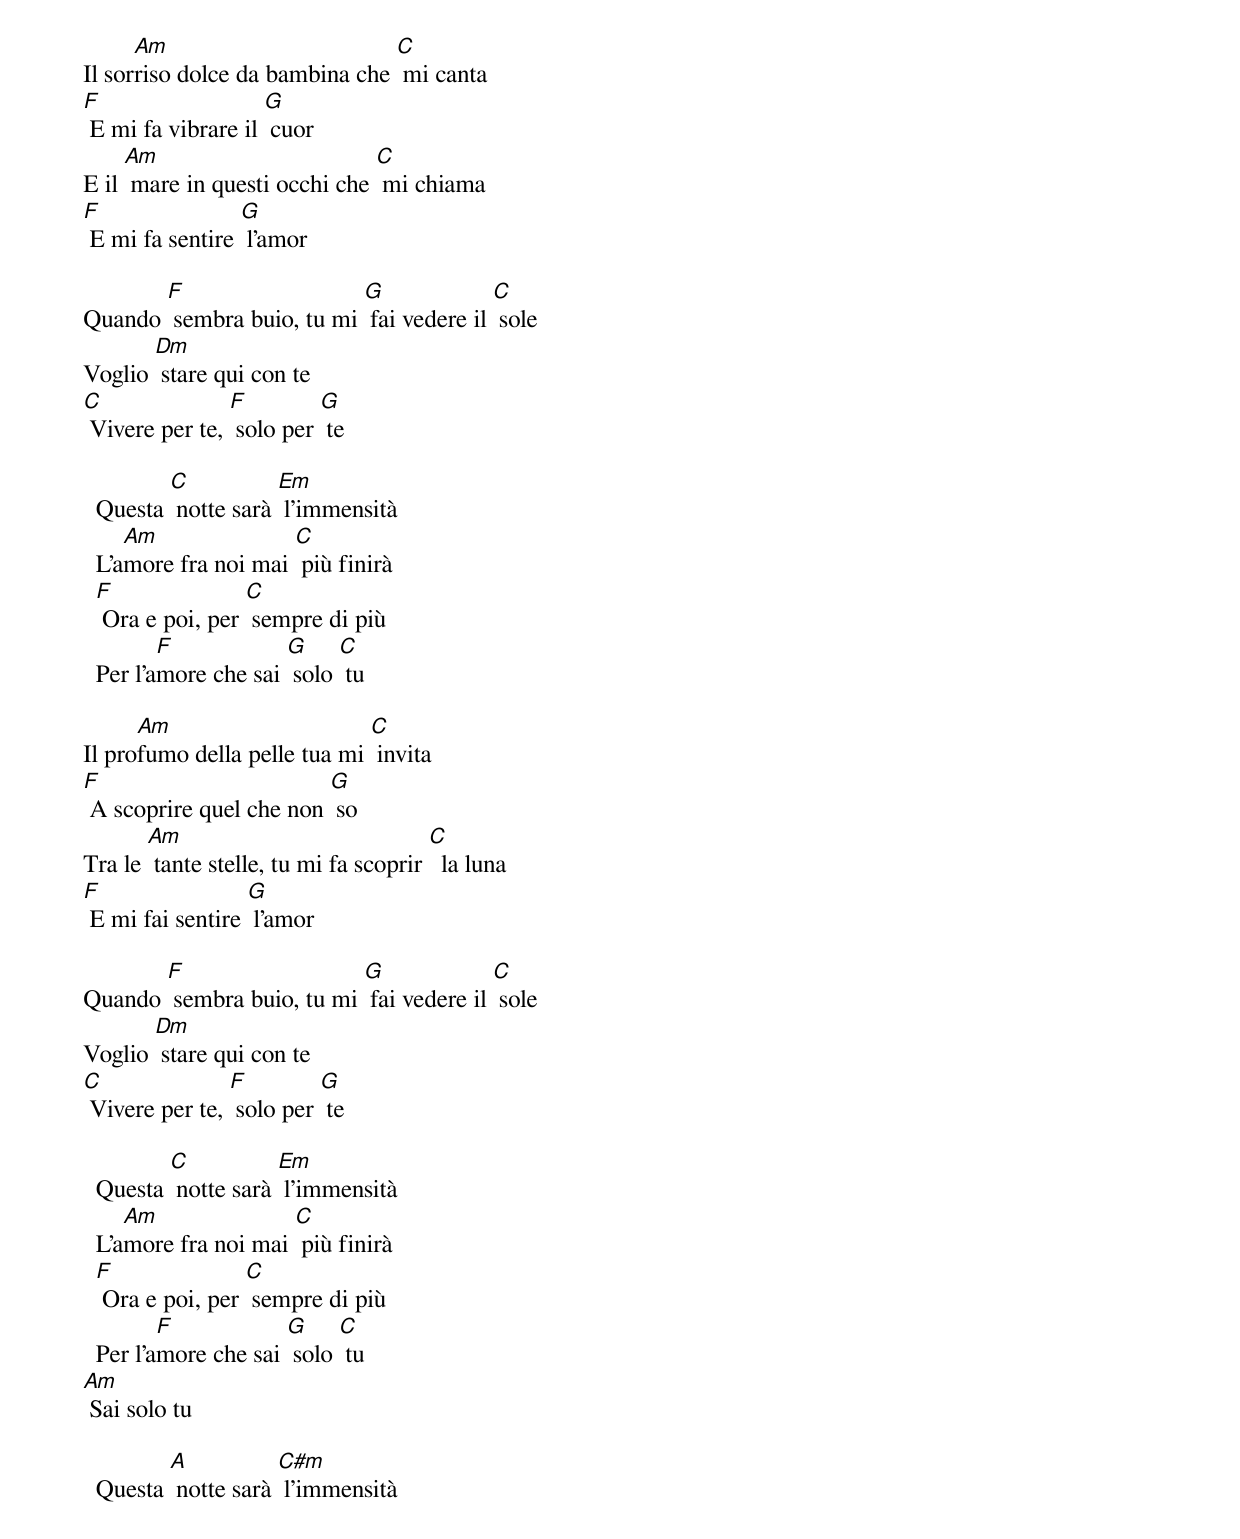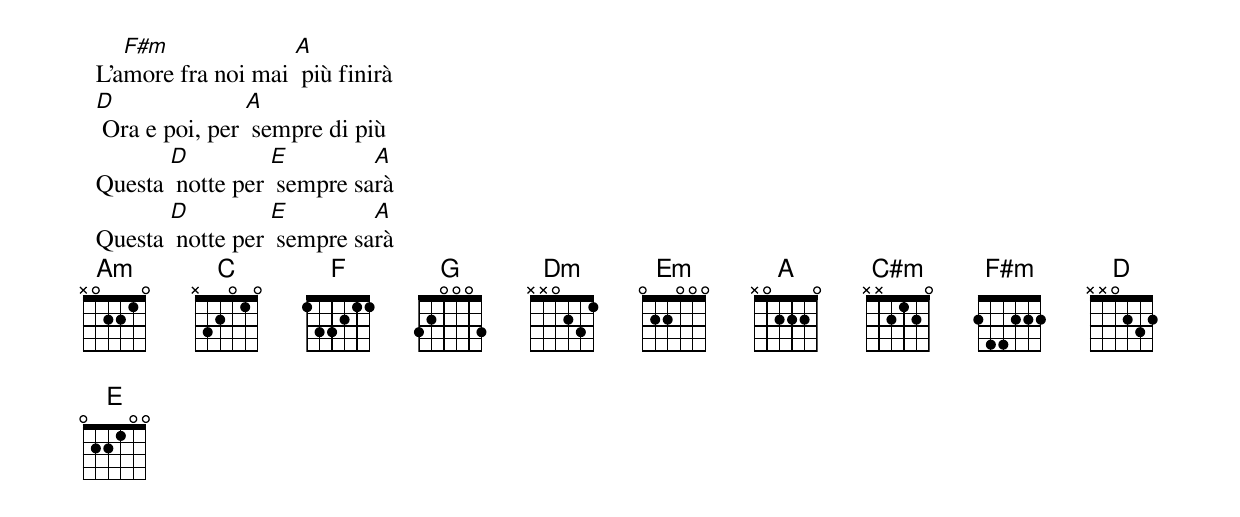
Il sor[Am]riso dolce da bambina che [C] mi canta
[F] E mi fa vibrare il [G] cuor
E il [Am] mare in questi occhi che [C] mi chiama
[F] E mi fa sentire [G] l'amor

Quando [F] sembra buio, tu mi [G] fai vedere il [C] sole
Voglio [Dm] stare qui con te
[C] Vivere per te, [F] solo per [G] te

  Questa [C] notte sarà [Em] l'immensità
  L'a[Am]more fra noi mai [C] più finirà
  [F] Ora e poi, per [C] sempre di più
  Per l'a[F]more che sai [G] solo [C] tu

Il pro[Am]fumo della pelle tua mi [C] invita
[F] A scoprire quel che non [G] so
Tra le [Am] tante stelle, tu mi fa scoprir [C]  la luna
[F] E mi fai sentire [G] l'amor

Quando [F] sembra buio, tu mi [G] fai vedere il [C] sole
Voglio [Dm] stare qui con te
[C] Vivere per te, [F] solo per [G] te

  Questa [C] notte sarà [Em] l'immensità
  L'a[Am]more fra noi mai [C] più finirà
  [F] Ora e poi, per [C] sempre di più
  Per l'a[F]more che sai [G] solo [C] tu
[Am] Sai solo tu

  Questa [A] notte sarà [C#m] l'immensità
  L'a[F#m]more fra noi mai [A] più finirà
  [D] Ora e poi, per [A] sempre di più
  Questa [D] notte per [E] sempre sa[A]rà
  Questa [D] notte per [E] sempre sa[A]rà
